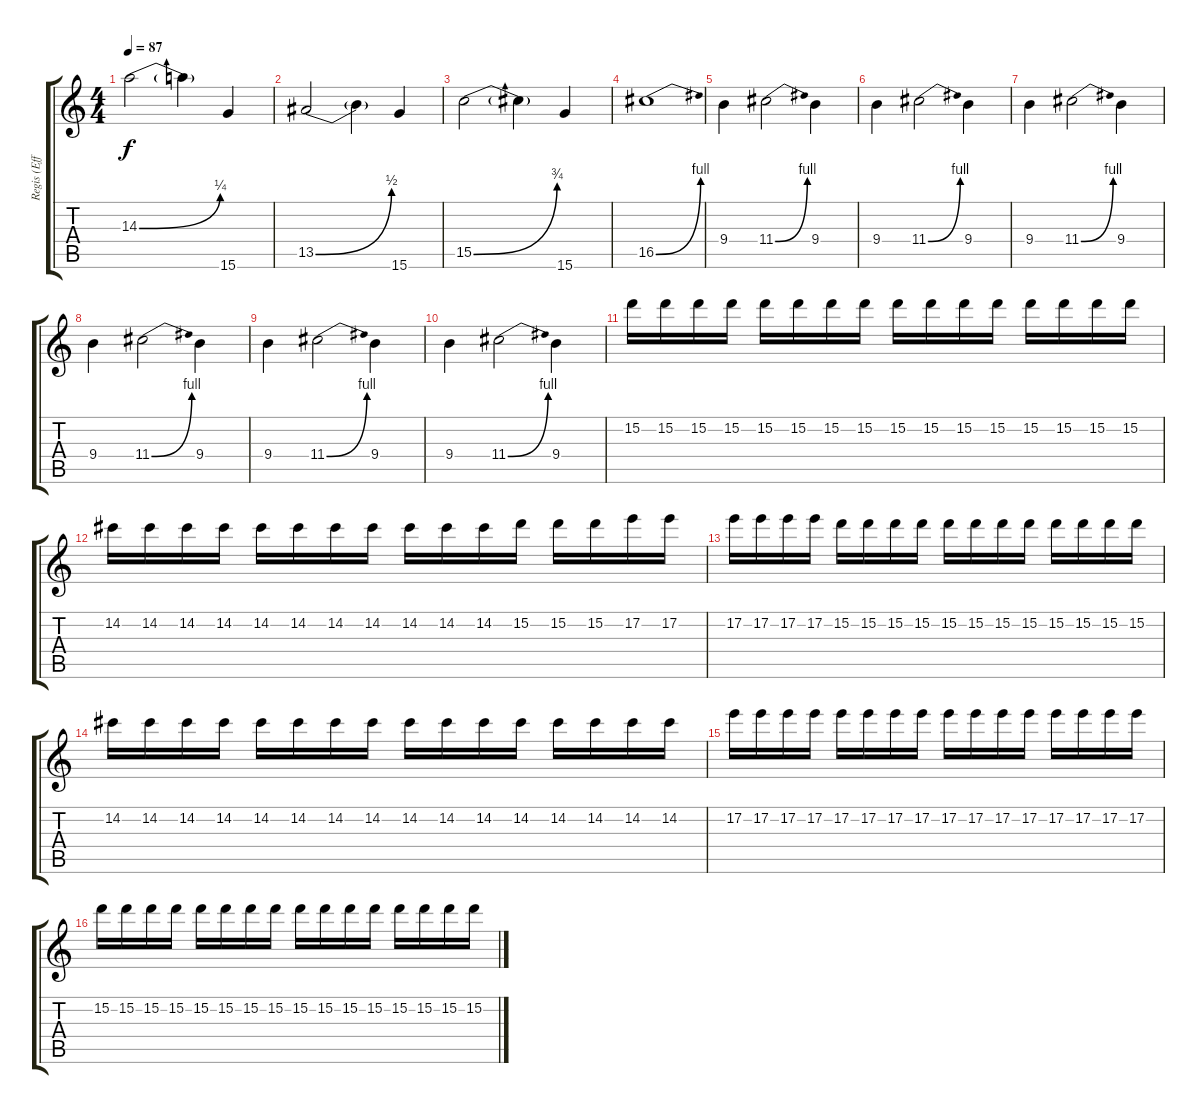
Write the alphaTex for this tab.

\track ("Regis (Effet)" "Regis (Eff") {instrument overdrivenguitar}
\staff {score tabs}
\tuning (E4 B3 G3 D3 A2 E2) {hide}
\ts (4 4)
\tempo 87
\clef g2
\ks c
14.3{be (bend 0 0 60 1)}.2{dy f} 14.3{t}.4 15.6.4 |
13.5{be (bend 0 0 60 2)}.2 13.5{t}.4 15.6.4 |
15.5{be (bend 0 0 60 3)}.2 15.5{t}.4 15.6.4 |
16.5{be (bend 0 0 60 4)}.1 |
9.4.4 11.4{be (bend 0 0 60 4)}.2 9.4.4 |
9.4.4 11.4{be (bend 0 0 60 4)}.2 9.4.4 |
9.4.4 11.4{be (bend 0 0 60 4)}.2 9.4.4 |
9.4.4 11.4{be (bend 0 0 60 4)}.2 9.4.4 |
9.4.4 11.4{be (bend 0 0 60 4)}.2 9.4.4 |
9.4.4 11.4{be (bend 0 0 60 4)}.2 9.4.4 |
15.2.16 15.2.16 15.2.16 15.2.16 15.2.16 15.2.16 15.2.16 15.2.16 15.2.16 15.2.16 15.2.16 15.2.16 15.2.16 15.2.16 15.2.16 15.2.16 |
14.2.16 14.2.16 14.2.16 14.2.16 14.2.16 14.2.16 14.2.16 14.2.16 14.2.16 14.2.16 14.2.16 15.2.16 15.2.16 15.2.16 17.2.16 17.2.16 |
17.2.16 17.2.16 17.2.16 17.2.16 15.2.16 15.2.16 15.2.16 15.2.16 15.2.16 15.2.16 15.2.16 15.2.16 15.2.16 15.2.16 15.2.16 15.2.16 |
14.2.16 14.2.16 14.2.16 14.2.16 14.2.16 14.2.16 14.2.16 14.2.16 14.2.16 14.2.16 14.2.16 14.2.16 14.2.16 14.2.16 14.2.16 14.2.16 |
17.2.16 17.2.16 17.2.16 17.2.16 17.2.16 17.2.16 17.2.16 17.2.16 17.2.16 17.2.16 17.2.16 17.2.16 17.2.16 17.2.16 17.2.16 17.2.16 |
15.2.16 15.2.16 15.2.16 15.2.16 15.2.16 15.2.16 15.2.16 15.2.16 15.2.16 15.2.16 15.2.16 15.2.16 15.2.16 15.2.16 15.2.16 15.2.16
